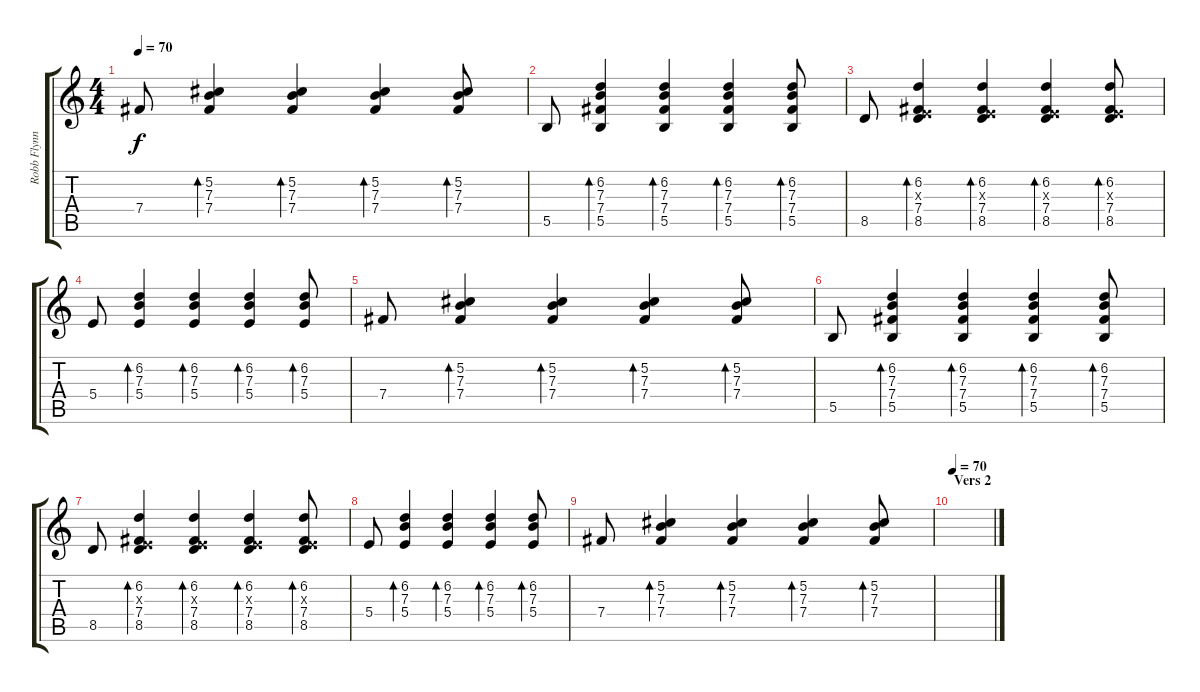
\track ("Robb Flynn" "Robb Flynn") {instrument acousticguitarnylon}
\staff {score tabs}
\tuning (Db4 Ab3 E3 B2 Gb2 B1) {hide}
\ts (4 4)
\tempo 70
\clef g2
\ks c
7.4.8{dy f} (5.2 7.3 7.4).4{bd 120} (5.2 7.3 7.4).4{bd 120} (5.2 7.3 7.4).4{bd 120} (5.2 7.3 7.4).8{bd 30} |
5.5.8 (6.2 7.3 7.4 5.5).4{bd 120} (6.2 7.3 7.4 5.5).4{bd 120} (6.2 7.3 7.4 5.5).4{bd 120} (6.2 7.3 7.4 5.5).8{bd 30} |
8.5.8 (6.2 0.3{x} 7.4 8.5).4{bd 120} (6.2 0.3{x} 7.4 8.5).4{bd 120} (6.2 0.3{x} 7.4 8.5).4{bd 120} (6.2 0.3{x} 7.4 8.5).8{bd 30} |
5.4.8 (6.2 7.3 5.4).4{bd 120} (6.2 7.3 5.4).4{bd 120} (6.2 7.3 5.4).4{bd 120} (6.2 7.3 5.4).8{bd 30} |
7.4.8 (5.2 7.3 7.4).4{bd 120} (5.2 7.3 7.4).4{bd 120} (5.2 7.3 7.4).4{bd 120} (5.2 7.3 7.4).8{bd 30} |
5.5.8 (6.2 7.3 7.4 5.5).4{bd 120} (6.2 7.3 7.4 5.5).4{bd 120} (6.2 7.3 7.4 5.5).4{bd 120} (6.2 7.3 7.4 5.5).8{bd 30} |
8.5.8 (6.2 0.3{x} 7.4 8.5).4{bd 120} (6.2 0.3{x} 7.4 8.5).4{bd 120} (6.2 0.3{x} 7.4 8.5).4{bd 120} (6.2 0.3{x} 7.4 8.5).8{bd 30} |
5.4.8 (6.2 7.3 5.4).4{bd 120} (6.2 7.3 5.4).4{bd 120} (6.2 7.3 5.4).4{bd 120} (6.2 7.3 5.4).8{bd 30} |
7.4.8 (5.2 7.3 7.4).4{bd 120} (5.2 7.3 7.4).4{bd 120} (5.2 7.3 7.4).4{bd 120} (5.2 7.3 7.4).8{bd 30} |
\section ("" "Vers 2")
\tempo 70
